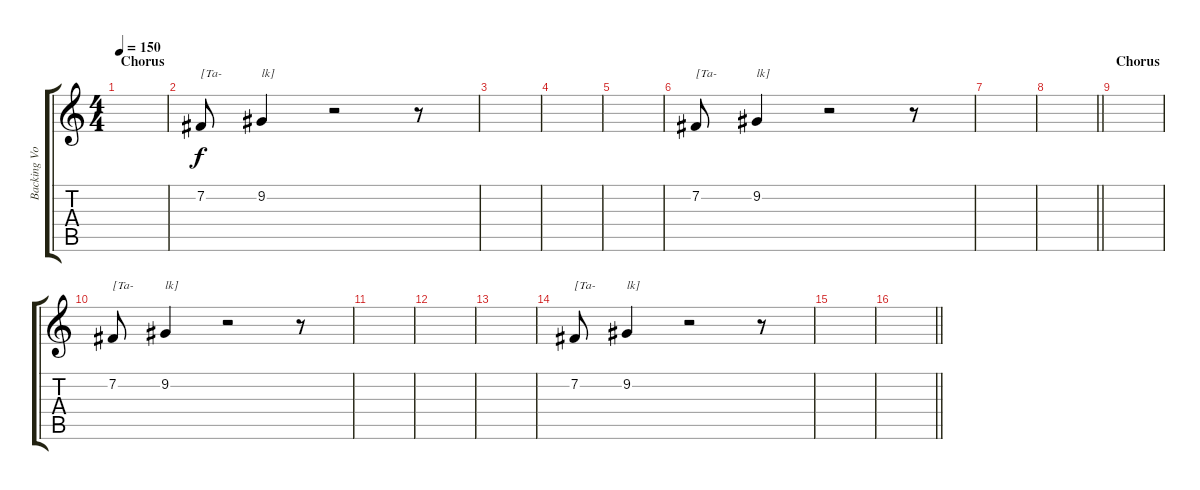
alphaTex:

\track ("Backing Vocals [Octave Pitch/Echo/Robot]" "Backing Vo") {instrument lead2sawtooth}
\staff {score tabs}
\tuning (E4 B3 G3 D3 A2 E2) {hide}
\ts (4 4)
\section ("" "Chorus")
\tempo 150
\clef g2
\ks c
|
7.2.8{txt "[Ta-"} 9.2.4{txt "lk]"} r.2 r.8 |
|
|
|
7.2.8{txt "[Ta-"} 9.2.4{txt "lk]"} r.2 r.8 |
|
\barLineRight lightlight
|
\section ("" "Chorus")
|
7.2.8{txt "[Ta-"} 9.2.4{txt "lk]"} r.2 r.8 |
|
|
|
7.2.8{txt "[Ta-"} 9.2.4{txt "lk]"} r.2 r.8 |
|
\barLineRight lightlight
